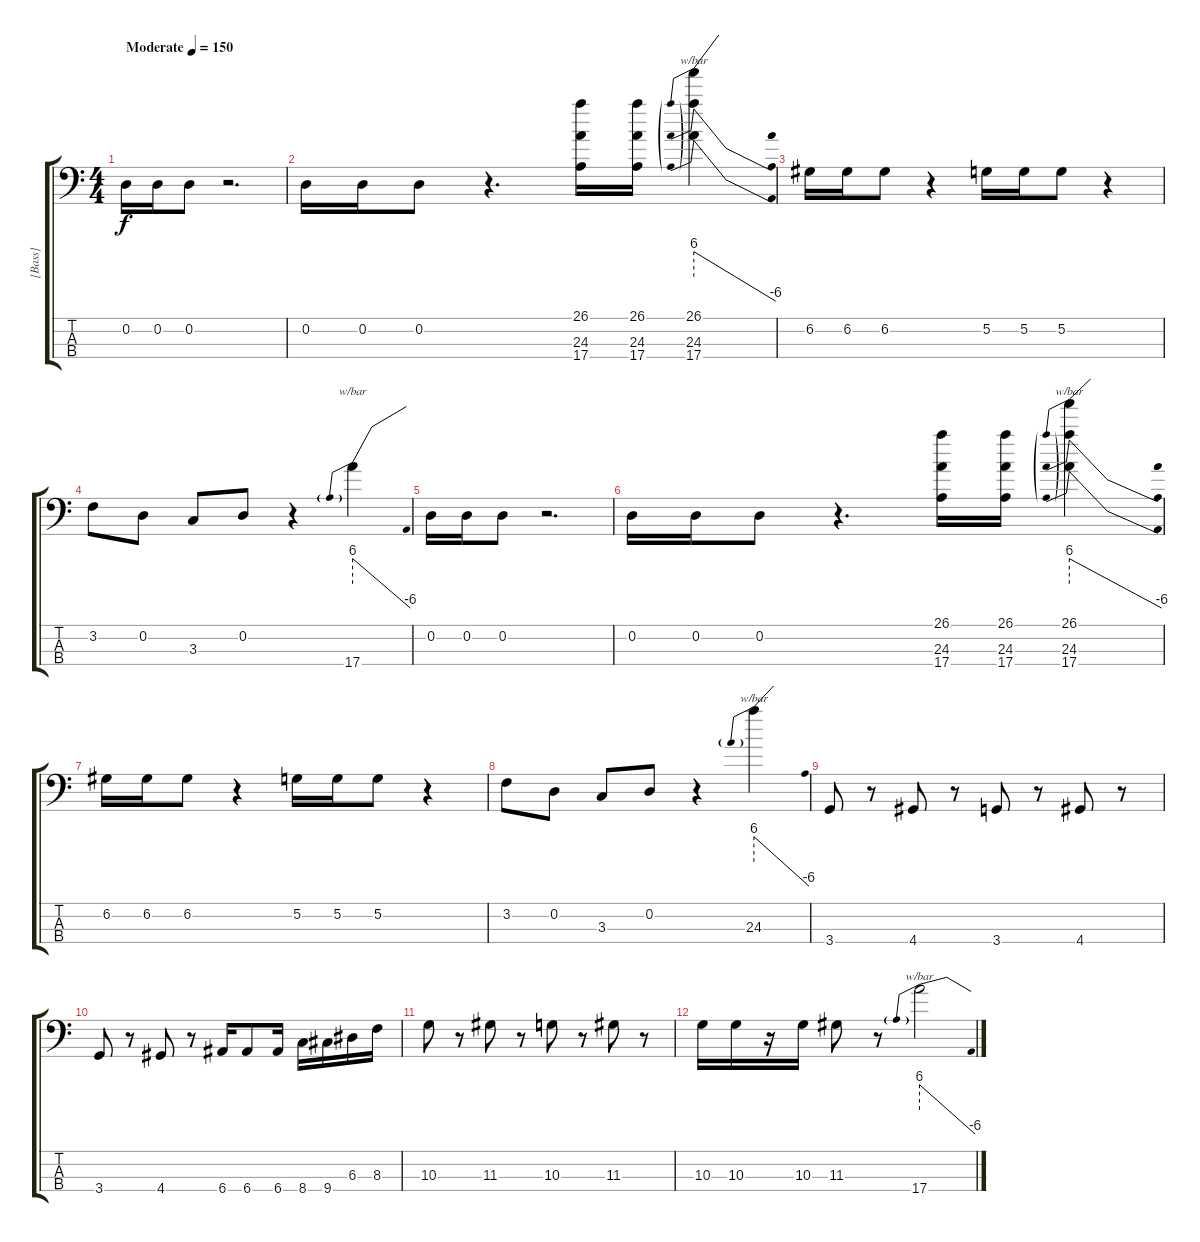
\track ("[Bass]" "[Bass]") {instrument overdrivenguitar}
\staff {score tabs}
\tuning (G2 D2 A1 E1) {hide}
\ts (4 4)
\tempo (150 "Moderate")
\clef f4
\ks c
0.2.16{dy f instrument overdrivenguitar} 0.2.16 0.2.8 r.2{d} |
0.2.16 0.2.16 0.2.8 r.4{d} (26.1 24.3 17.4).16{instrument electricbassfinger} (26.1 24.3 17.4).16 (26.1 24.3 17.4).4{tbe (predivedive default 0 24 60 -24)} |
6.2.16{instrument overdrivenguitar} 6.2.16 6.2.8 r.4 5.2.16 5.2.16 5.2.8 r.4 |
3.2.8 0.2.8 3.3.8 0.2.8 r.4 17.4.4{tbe (predivedive default 0 24 60 -24) instrument electricbassfinger} |
0.2.16{instrument overdrivenguitar} 0.2.16 0.2.8 r.2{d} |
0.2.16 0.2.16 0.2.8 r.4{d} (26.1 24.3 17.4).16{instrument electricbassfinger} (26.1 24.3 17.4).16 (26.1 24.3 17.4).4{tbe (predivedive default 0 24 60 -24)} |
6.2.16{instrument overdrivenguitar} 6.2.16 6.2.8 r.4 5.2.16 5.2.16 5.2.8 r.4 |
3.2.8 0.2.8 3.3.8 0.2.8 r.4 24.3.4{tbe (predivedive default 0 24 60 -24) instrument electricbassfinger} |
3.4.8 r.8 4.4.8 r.8 3.4.8 r.8 4.4.8 r.8 |
3.4.8 r.8 4.4.8 r.8 6.4.16 6.4.8 6.4.16 8.4.16 9.4.16 6.3.16 8.3.16 |
10.3.8 r.8 11.3.8 r.8 10.3.8 r.8 11.3.8 r.8 |
10.3.16 10.3.16 r.16 10.3.16 11.3.8 r.8 17.4.2{tbe (predivedive default 0 24 60 -24)}
